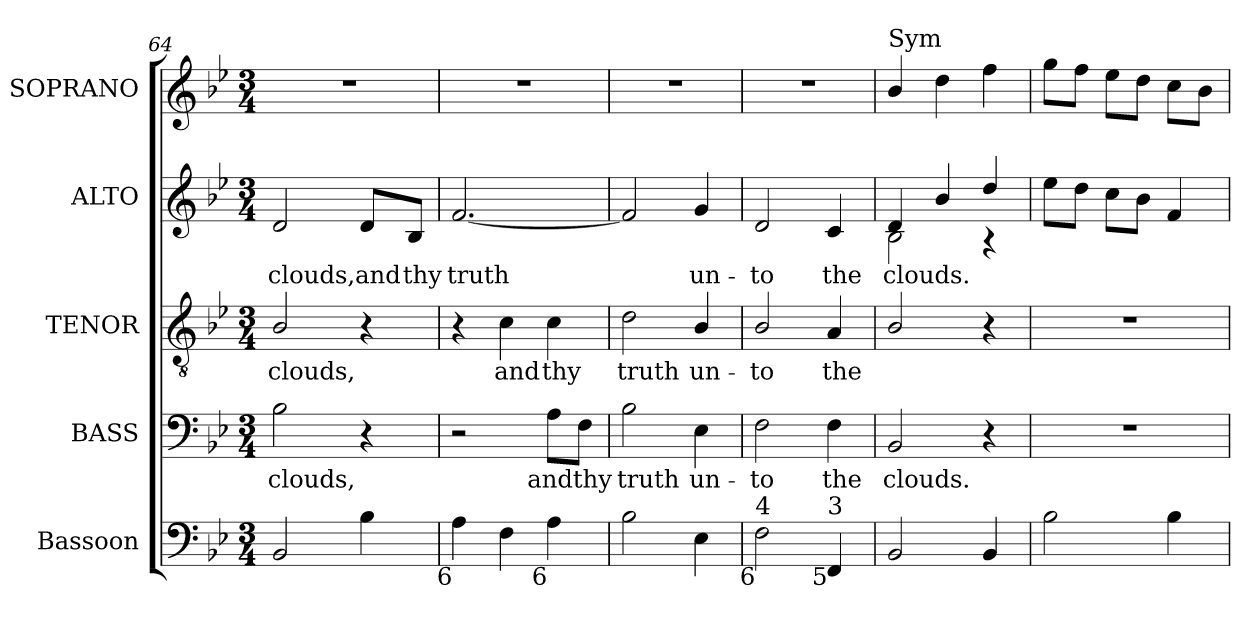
**kern	**kern	**text	**kern	**text	**kern	**text	**kern
*part5	*part4	*part4	*part3	*part3	*part2	*part2	*part1
*staff5	*staff4	*staff4	*staff3	*staff3	*staff2	*staff2	*staff1
*I"Bassoon	*I"BASS	*	*I"TENOR	*	*I"ALTO	*	*I"SOPRANO
*I'Bsn.	*I'B.	*	*I'T.	*	*I'A.	*	*I'S.
!!LO:PB:g=z
*clefF4	*clefF4	*	*clefGv2	*	*clefG2	*	*clefG2
*	*	*	*ITrd7c12	*	*	*	*
*k[b-e-]	*k[b-e-]	*	*k[b-e-]	*	*k[b-e-]	*	*k[b-e-]
*B-:	*B-:	*	*B-:	*	*B-:	*	*B-:
*M3/4	*M3/4	*	*M3/4	*	*M3/4	*	*M3/4
=64	=64	=64	=64	=64	=64	=64	=64
!	!	!LO:LY:b:color=#000000	!	!	!	!	!
!	!	!	!	!LO:LY:b:color=#000000	!	!	!
!	!	!	!	!	!	!LO:LY:b:color=#000000	!LO:N:vis=1
2BB-i/	2B-i\	clouds,	2BB-i/	clouds,	2di/	clouds,	2.r
!	!	!	!	!	!	!LO:LY:b:color=#000000	!
4B-i\	4r	.	4r	.	8di/L	and	.
!	!	!	!	!	!	!LO:LY:b:color=#000000	!
.	.	.	.	.	8B-i/J	thy	.
=65	=65	=65	=65	=65	=65	=65	=65
!LO:TX:b:rj:t=6	!	!	!	!	!	!	!
!	!	!	!	!	!	!LO:LY:b:color=#000000	!LO:N:vis=1
4Ai\	2r	.	4r	.	[2.fi/	truth	2.r
!	!	!	!	!LO:LY:b:color=#000000	!	!	!
4Fi\	.	.	4Ci\	and	.	.	.
!	!	!LO:LY:b:color=#000000	!	!	!	!	!
!LO:TX:b:rj:t=6	!	!	!	!	!	!	!
!	!	!	!	!LO:LY:b:color=#000000	!	!	!
4Ai\	8Ai\L	and	4Ci\	thy	.	.	.
!	!	!LO:LY:b:color=#000000	!	!	!	!	!
.	8Fi\J	thy	.	.	.	.	.
=66	=66	=66	=66	=66	=66	=66	=66
!	!	!LO:LY:b:color=#000000	!	!	!	!	!
!	!	!	!	!LO:LY:b:color=#000000	!	!	!LO:N:vis=1
2B-i\	2B-i\	truth	2Di\	truth	2fi/]	.	2.r
!	!	!LO:LY:b:color=#000000	!	!	!	!	!
!	!	!	!	!LO:LY:b:color=#000000	!	!	!
!	!	!	!	!	!	!LO:LY:b:color=#000000	!
4E-i\	4E-i\	un-	4BB-i/	un-	4gi/	un-	.
=67	=67	=67	=67	=67	=67	=67	=67
!	!	!LO:LY:b:color=#000000	!	!	!	!	!
!	!	!	!	!LO:LY:b:color=#000000	!	!	!
!LO:TX:b:rj:t=6	!	!	!	!	!	!	!
!LO:TX:t=4	!	!	!	!	!	!	!
!	!	!	!	!	!	!LO:LY:b:color=#000000	!LO:N:vis=1
2Fi\	2Fi\	-to	2BB-i/	-to	2di/	-to	2.r
!	!	!LO:LY:b:color=#000000	!	!	!	!	!
!	!	!	!	!LO:LY:b:color=#000000	!	!	!
!LO:TX:b:rj:t=5	!	!	!	!	!	!	!
!LO:TX:t=3	!	!	!	!	!	!	!
!	!	!	!	!	!	!LO:LY:b:color=#000000	!
4FFi/	4Fi\	the	4AAi/	the	4ci/	the	.
=68	=68	=68	=68	=68	=68	=68	=68
!	!	!LO:LY:b:color=#000000	!	!	!	!	!
*	*	*	*	*	*^	*	*
!	!	!	!	!	!	!	!	!LO:TX:a:t=Sym
!	!	!	!	!	!	!	!LO:LY:b:color=#000000	!
2BB-i/	2BB-i/	clouds.	2BB-i/	.	4di/	2B-i\	clouds.	4b-i/
.	.	.	.	.	4b-i/	.	.	4ddi\
4BB-i/	4r	.	4r	.	4ddi/	4r	.	4ffi\
=69	=69	=69	=69	=69	=69	=69	=69	=69
!	!LO:N:vis=1	!	!LO:N:vis=1	!	!	!	!	!
*	*	*	*	*	*v	*v	*	*
2B-i\	2.r	.	2.r	.	8ee-i\L	.	8ggi\L
.	.	.	.	.	8ddi\J	.	8ffi\J
.	.	.	.	.	8cci\L	.	8ee-i\L
.	.	.	.	.	8b-i\J	.	8ddi\J
4B-i\	.	.	.	.	4fi/	.	8cci\L
.	.	.	.	.	.	.	8b-i\J
=	=	=	=	=	=	=	=
*-	*-	*-	*-	*-	*-	*-	*-
